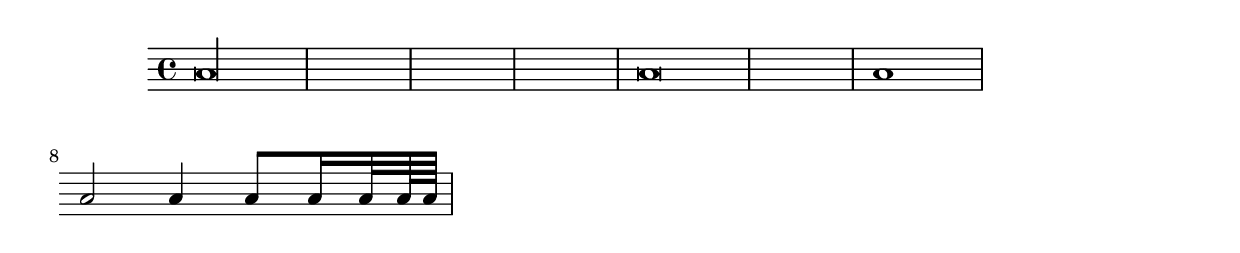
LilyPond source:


\header {

texidoc="Beams are place automatically; the last measure should have a single 
beam."

}

\version "2.1.29"



\paper  { raggedright = ##t } 

\score {
  \notes \relative c'' {
    a\longa a\breve  
    a1 a2 a4 a8 a16 a32 a64 a64 
  }
  \paper {
    \context {
      \StaffContext
	\remove "Clef_engraver"
%%	\remove "Staff_symbol_engraver"
    }
  }
}

